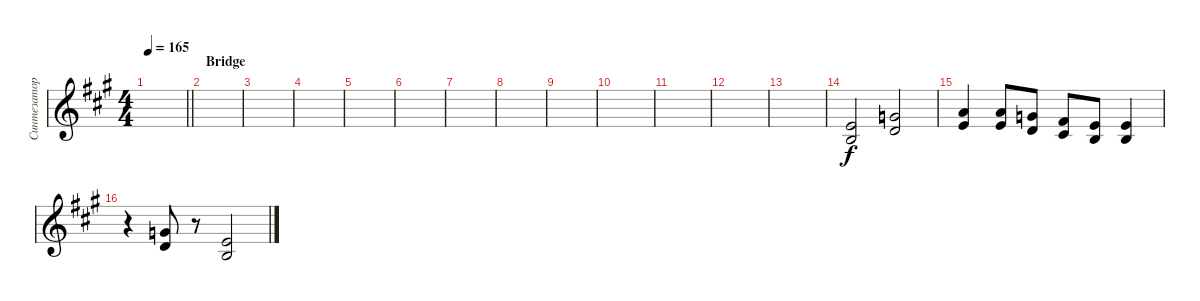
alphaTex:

\track ("Синтезатор" "Синтезатор") {instrument tremolostrings}
\staff {score}
\tuning (E4 B3 G3 D3 A2 E2) {hide}
\ts (4 4)
\tempo 165
\clef g2
\barLineRight lightlight
\ks f#minor
|
\section ("" "Bridge")
|
|
|
|
|
|
|
|
|
|
|
|
(5.2 4.3).2 (8.2 7.3).2 |
(10.2 9.3).4 (10.2 9.3).8 (8.2 7.3).8 (7.2 6.3).8 (5.2 4.3).8 (5.2 4.3).4 |
r.4 (8.2 7.3).8 r.8 (5.2 4.3).2
